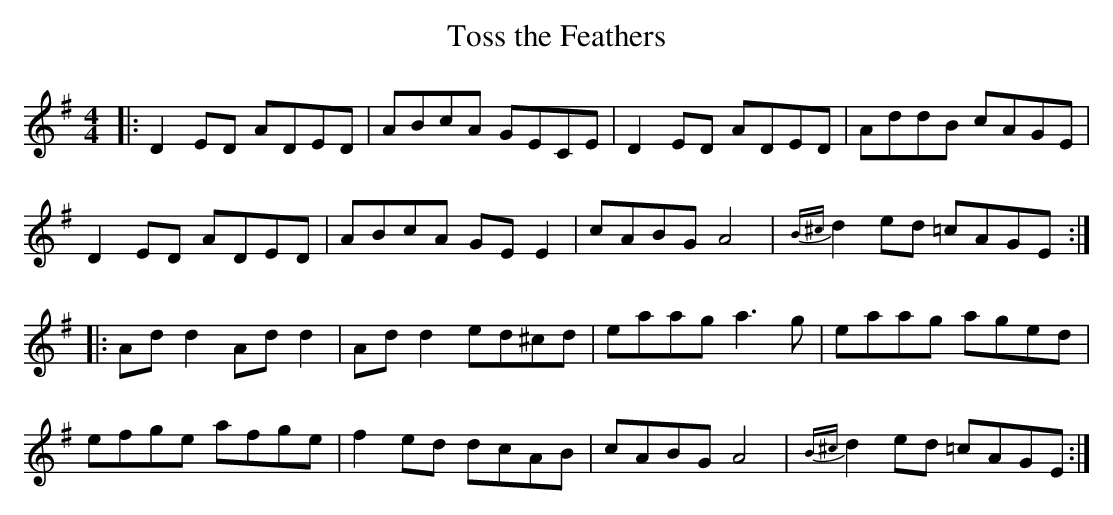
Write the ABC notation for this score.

X:1
T:Toss the Feathers
M:4/4
L:1/8
K:Dmix
|:D2ED ADED|ABcA GECE|D2ED ADED|AddB cAGE|
D2ED ADED|ABcA GEE2|cABG A4|{B^c}d2ed =cAGE:|
|:Add2 Add2|Add2 ed^cd|eaag a3g|eaag aged|
efge afge|f2ed dcAB|cABG A4|{B^c}d2ed =cAGE:|
